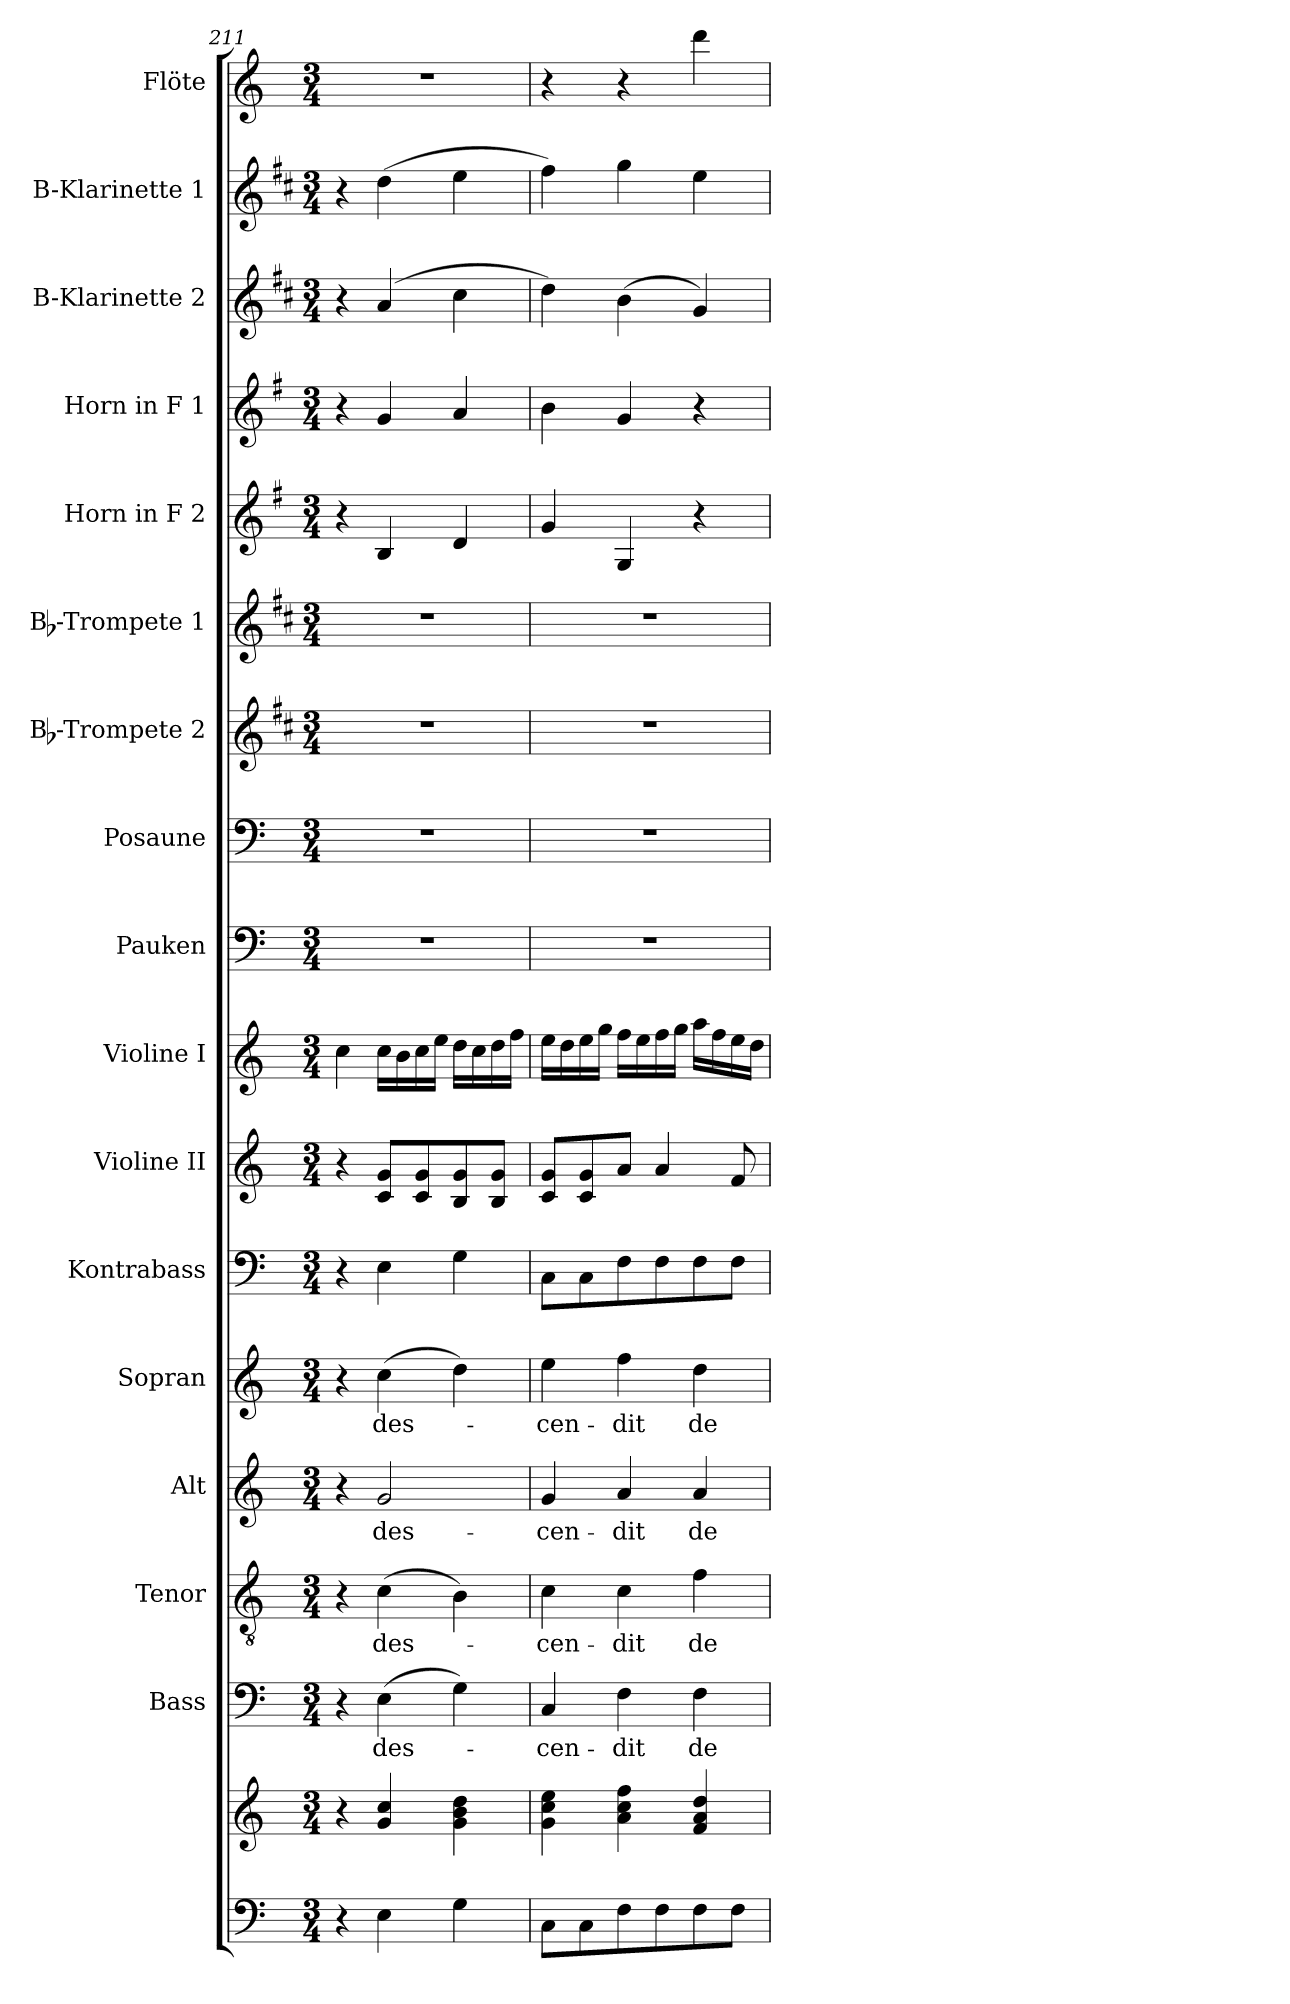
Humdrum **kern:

**kern	**kern	**kern	**text	**kern	**text	**kern	**text	**kern	**text	**kern	**kern	**kern	**kern	**kern	**kern	**kern	**kern	**kern	**kern	**kern	**kern
*part17	*part17	*part16	*part16	*part15	*part15	*part14	*part14	*part13	*part13	*part12	*part11	*part10	*part9	*part8	*part7	*part6	*part5	*part4	*part3	*part2	*part1
*staff18	*staff17	*staff16	*staff16	*staff15	*staff15	*staff14	*staff14	*staff13	*staff13	*staff12	*staff11	*staff10	*staff9	*staff8	*staff7	*staff6	*staff5	*staff4	*staff3	*staff2	*staff1
*	*	*I"Bass	*	*I"Tenor	*	*I"Alt	*	*I"Sopran	*	*I"Kontrabass	*I"Violine II	*I"Violine I	*I"Pauken	*I"Posaune	*I"Bb-Trompete 2	*I"Bb-Trompete 1	*I"Horn in F 2	*I"Horn in F 1	*I"B-Klarinette 2	*I"B-Klarinette 1	*I"Flöte
*	*	*I'B.	*	*I'T.	*	*I'A.	*	*I'S.	*	*I'Kb.	*I'Vl. II	*I'Vl. I	*I'Pk.	*I'Pos.	*I'Bb Trp. 2	*I'Bb Trp. 1	*I'Hrn. 2	*I'Hrn. 1	*I'B Kl. 2	*I'B Kl. 1	*I'Fl.
*clefF4	*clefG2	*clefF4	*	*clefGv2	*	*clefG2	*	*clefG2	*	*clefF4	*clefG2	*clefG2	*clefF4	*clefF4	*clefG2	*clefG2	*clefG2	*clefG2	*clefG2	*clefG2	*clefG2
*	*	*	*	*	*	*	*	*	*	*ITrd7c12	*	*	*	*	*ITrd1c2	*ITrd1c2	*ITrd4c7	*ITrd4c7	*ITrd1c2	*ITrd1c2	*
*k[]	*k[]	*k[]	*	*k[]	*	*k[]	*	*k[]	*	*k[]	*k[]	*k[]	*k[]	*k[]	*k[]	*k[]	*k[]	*k[]	*k[]	*k[]	*k[]
*C:	*C:	*C:	*	*C:	*	*C:	*	*C:	*	*C:	*C:	*C:	*C:	*C:	*C:	*C:	*C:	*C:	*C:	*C:	*C:
*M3/4	*M3/4	*M3/4	*	*M3/4	*	*M3/4	*	*M3/4	*	*M3/4	*M3/4	*M3/4	*M3/4	*M3/4	*M3/4	*M3/4	*M3/4	*M3/4	*M3/4	*M3/4	*M3/4
=211	=211	=211	=211	=211	=211	=211	=211	=211	=211	=211	=211	=211	=211	=211	=211	=211	=211	=211	=211	=211	=211
4r	4r	4r	.	4r	.	4r	.	4r	.	4r	4r	4cc\	2.r	2.r	2.r	2.r	4r	4r	4r	4r	2.r
!	!	!	!LO:LY:b	!	!LO:LY:b	!	!LO:LY:b	!	!LO:LY:b	!	!	!	!	!	!	!	!	!	!	!	!
4E\	4g/ 4cc/	(>4E\	des-	(>4c\	des-	2g/	des-	(>4cc\	des-	4EE\	8c/ 8g/L	16cc\LL	.	.	.	.	4E/	4c/	(4g/	(>4cc\	.
.	.	.	.	.	.	.	.	.	.	.	.	16b\	.	.	.	.	.	.	.	.	.
.	.	.	.	.	.	.	.	.	.	.	8c/ 8g/	16cc\	.	.	.	.	.	.	.	.	.
.	.	.	.	.	.	.	.	.	.	.	.	16ee\JJ	.	.	.	.	.	.	.	.	.
4G\	4g\ 4b\ 4dd\	4G\)	.	4B\)	.	.	.	4dd\)	.	4GG\	8B/ 8g/	16dd\LL	.	.	.	.	4G/	4d/	4b\	4dd\	.
.	.	.	.	.	.	.	.	.	.	.	.	16cc\	.	.	.	.	.	.	.	.	.
.	.	.	.	.	.	.	.	.	.	.	8B/ 8g/J	16dd\	.	.	.	.	.	.	.	.	.
.	.	.	.	.	.	.	.	.	.	.	.	16ff\JJ	.	.	.	.	.	.	.	.	.
=212	=212	=212	=212	=212	=212	=212	=212	=212	=212	=212	=212	=212	=212	=212	=212	=212	=212	=212	=212	=212	=212
!	!	!	!LO:LY:b	!	!LO:LY:b	!	!LO:LY:b	!	!LO:LY:b	!	!	!	!	!	!	!	!	!	!	!	!
8C\L	4g\ 4cc\ 4ee\	4C/	-cen-	4c\	-cen-	4g/	-cen-	4ee\	-cen-	8CC\L	8c/ 8g/L	16ee\LL	2.r	2.r	2.r	2.r	4c/	4e\	4cc\)	4ee\)	4r
.	.	.	.	.	.	.	.	.	.	.	.	16dd\	.	.	.	.	.	.	.	.	.
8C\	.	.	.	.	.	.	.	.	.	8CC\	8c/ 8g/	16ee\	.	.	.	.	.	.	.	.	.
.	.	.	.	.	.	.	.	.	.	.	.	16gg\JJ	.	.	.	.	.	.	.	.	.
!	!	!	!LO:LY:b	!	!LO:LY:b	!	!LO:LY:b	!	!LO:LY:b	!	!	!	!	!	!	!	!	!	!	!	!
8F\	4a\ 4cc\ 4ff\	4F\	-dit	4c\	-dit	4a/	-dit	4ff\	-dit	8FF\	8a/J	16ff\LL	.	.	.	.	4C/	4c/	(>4a\	4ff\	4r
.	.	.	.	.	.	.	.	.	.	.	.	16ee\	.	.	.	.	.	.	.	.	.
8F\	.	.	.	.	.	.	.	.	.	8FF\	4a/	16ff\	.	.	.	.	.	.	.	.	.
.	.	.	.	.	.	.	.	.	.	.	.	16gg\JJ	.	.	.	.	.	.	.	.	.
!	!	!	!LO:LY:b	!	!LO:LY:b	!	!LO:LY:b	!	!LO:LY:b	!	!	!	!	!	!	!	!	!	!	!	!
8F\	4f/ 4a/ 4dd/	4F\	de	4f\	de	4a/	de	4dd\	de	8FF\	.	16aa\LL	.	.	.	.	4r	4r	4f/)	4dd\	4ddd\
.	.	.	.	.	.	.	.	.	.	.	.	16ff\	.	.	.	.	.	.	.	.	.
8F\J	.	.	.	.	.	.	.	.	.	8FF\J	8f/	16ee\	.	.	.	.	.	.	.	.	.
.	.	.	.	.	.	.	.	.	.	.	.	16dd\JJ	.	.	.	.	.	.	.	.	.
=	=	=	=	=	=	=	=	=	=	=	=	=	=	=	=	=	=	=	=	=	=
*-	*-	*-	*-	*-	*-	*-	*-	*-	*-	*-	*-	*-	*-	*-	*-	*-	*-	*-	*-	*-	*-
